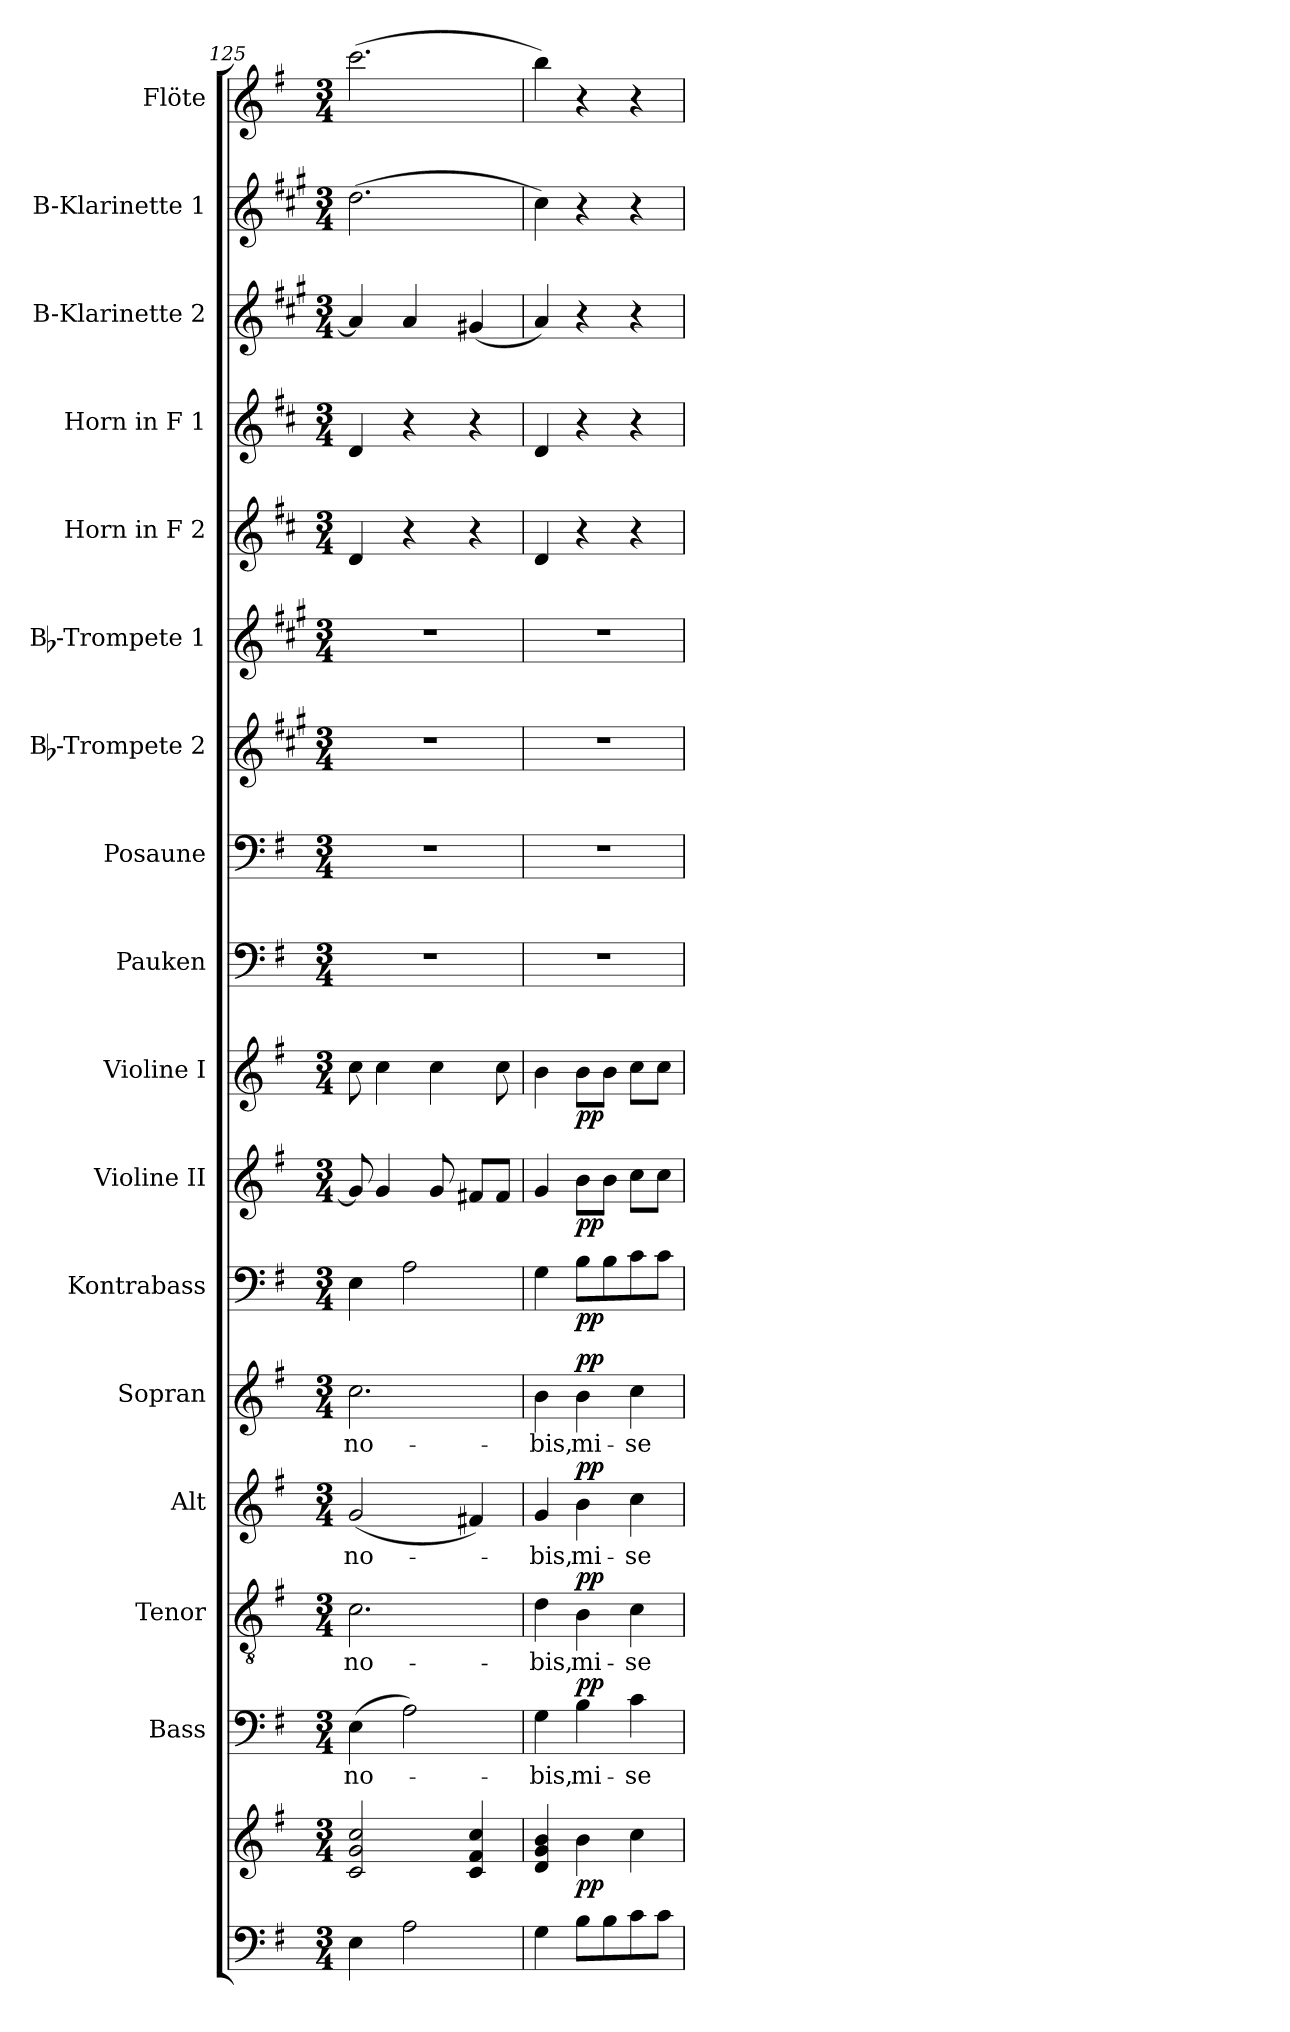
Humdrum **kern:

**kern	**kern	**dynam	**kern	**text	**dynam	**kern	**text	**dynam	**kern	**text	**dynam	**kern	**text	**dynam	**kern	**dynam	**kern	**dynam	**kern	**dynam	**kern	**kern	**kern	**kern	**kern	**kern	**kern	**kern	**kern
*part17	*part17	*part17	*part16	*part16	*part16	*part15	*part15	*part15	*part14	*part14	*part14	*part13	*part13	*part13	*part12	*part12	*part11	*part11	*part10	*part10	*part9	*part8	*part7	*part6	*part5	*part4	*part3	*part2	*part1
*staff18	*staff17	*staff17/18	*staff16	*staff16	*staff16	*staff15	*staff15	*staff15	*staff14	*staff14	*staff14	*staff13	*staff13	*staff13	*staff12	*staff12	*staff11	*staff11	*staff10	*staff10	*staff9	*staff8	*staff7	*staff6	*staff5	*staff4	*staff3	*staff2	*staff1
*	*	*	*I"Bass	*	*	*I"Tenor	*	*	*I"Alt	*	*	*I"Sopran	*	*	*I"Kontrabass	*	*I"Violine II	*	*I"Violine I	*	*I"Pauken	*I"Posaune	*I"Bb-Trompete 2	*I"Bb-Trompete 1	*I"Horn in F 2	*I"Horn in F 1	*I"B-Klarinette 2	*I"B-Klarinette 1	*I"Flöte
*	*	*	*I'B.	*	*	*I'T.	*	*	*I'A.	*	*	*I'S.	*	*	*I'Kb.	*	*I'Vl. II	*	*I'Vl. I	*	*I'Pk.	*I'Pos.	*I'Bb Trp. 2	*I'Bb Trp. 1	*I'Hrn. 2	*I'Hrn. 1	*I'B Kl. 2	*I'B Kl. 1	*I'Fl.
*clefF4	*clefG2	*	*clefF4	*	*	*clefGv2	*	*	*clefG2	*	*	*clefG2	*	*	*clefF4	*	*clefG2	*	*clefG2	*	*clefF4	*clefF4	*clefG2	*clefG2	*clefG2	*clefG2	*clefG2	*clefG2	*clefG2
*	*	*	*	*	*	*	*	*	*	*	*	*	*	*	*ITrd7c12	*	*	*	*	*	*	*	*ITrd1c2	*ITrd1c2	*ITrd4c7	*ITrd4c7	*ITrd1c2	*ITrd1c2	*
*k[f#]	*k[f#]	*	*k[f#]	*	*	*k[f#]	*	*	*k[f#]	*	*	*k[f#]	*	*	*k[f#]	*	*k[f#]	*	*k[f#]	*	*k[f#]	*k[f#]	*k[f#]	*k[f#]	*k[f#]	*k[f#]	*k[f#]	*k[f#]	*k[f#]
*G:	*G:	*	*G:	*	*	*G:	*	*	*G:	*	*	*G:	*	*	*G:	*	*G:	*	*G:	*	*G:	*G:	*G:	*G:	*G:	*G:	*G:	*G:	*G:
*M3/4	*M3/4	*	*M3/4	*	*	*M3/4	*	*	*M3/4	*	*	*M3/4	*	*	*M3/4	*	*M3/4	*	*M3/4	*	*M3/4	*M3/4	*M3/4	*M3/4	*M3/4	*M3/4	*M3/4	*M3/4	*M3/4
=125	=125	=125	=125	=125	=125	=125	=125	=125	=125	=125	=125	=125	=125	=125	=125	=125	=125	=125	=125	=125	=125	=125	=125	=125	=125	=125	=125	=125	=125
!	!	!	!	!LO:LY:b	!	!	!LO:LY:b	!	!	!LO:LY:b	!	!	!LO:LY:b	!	!	!	!	!	!	!	!	!	!	!	!	!	!	!	!
4E\	2c/ 2g/ 2cc/	.	(>4E\	no-	.	2.c\	no-	.	(<2g/	no-	.	2.cc\	no-	.	4EE\	.	8g/]	.	8cc\	.	2.r	2.r	2.r	2.r	4G/	4G/	4g/]	(>2.cc\	(>2.ccc\
.	.	.	.	.	.	.	.	.	.	.	.	.	.	.	.	.	4g/	.	4cc\	.	.	.	.	.	.	.	.	.	.
2A\	.	.	2A\)	.	.	.	.	.	.	.	.	.	.	.	2AA\	.	.	.	.	.	.	.	.	.	4r	4r	4g/	.	.
.	.	.	.	.	.	.	.	.	.	.	.	.	.	.	.	.	8g/	.	4cc\	.	.	.	.	.	.	.	.	.	.
.	4c/ 4f#/ 4cc/	.	.	.	.	.	.	.	4f#X/)	.	.	.	.	.	.	.	8f#X/L	.	.	.	.	.	.	.	4r	4r	(<4f#X/	.	.
.	.	.	.	.	.	.	.	.	.	.	.	.	.	.	.	.	8f#/J	.	8cc\	.	.	.	.	.	.	.	.	.	.
=126	=126	=126	=126	=126	=126	=126	=126	=126	=126	=126	=126	=126	=126	=126	=126	=126	=126	=126	=126	=126	=126	=126	=126	=126	=126	=126	=126	=126	=126
!	!	!	!	!LO:LY:b	!	!	!LO:LY:b	!	!	!LO:LY:b	!	!	!LO:LY:b	!	!	!	!	!	!	!	!	!	!	!	!	!	!	!	!
4G\	4d/ 4g/ 4b/	.	4G\	-bis,	.	4d\	-bis,	.	4g/	-bis,	.	4b\	-bis,	.	4GG\	.	4g/	.	4b\	.	2.r	2.r	2.r	2.r	4G/	4G/	4g/)	4b\)	4bb\)
!	!	!LO:DY:b	!	!LO:LY:b	!LO:DY:a	!	!LO:LY:b	!LO:DY:a	!	!LO:LY:b	!LO:DY:a	!	!LO:LY:b	!LO:DY:a	!	!LO:DY:b	!	!LO:DY:b	!	!LO:DY:b	!	!	!	!	!	!	!	!	!
8B\L	4b\	pp	4B\	mi-	pp	4B\	mi-	pp	4b\	mi-	pp	4b\	mi-	pp	8BB\L	pp	8b\L	pp	8b\L	pp	.	.	.	.	4r	4r	4r	4r	4r
8B\	.	.	.	.	.	.	.	.	.	.	.	.	.	.	8BB\	.	8b\J	.	8b\J	.	.	.	.	.	.	.	.	.	.
!	!	!	!	!LO:LY:b	!	!	!LO:LY:b	!	!	!LO:LY:b	!	!	!LO:LY:b	!	!	!	!	!	!	!	!	!	!	!	!	!	!	!	!
8c\	4cc\	.	4c\	-se-	.	4c\	-se-	.	4cc\	-se-	.	4cc\	-se-	.	8C\	.	8cc\L	.	8cc\L	.	.	.	.	.	4r	4r	4r	4r	4r
8c\J	.	.	.	.	.	.	.	.	.	.	.	.	.	.	8C\J	.	8cc\J	.	8cc\J	.	.	.	.	.	.	.	.	.	.
=	=	=	=	=	=	=	=	=	=	=	=	=	=	=	=	=	=	=	=	=	=	=	=	=	=	=	=	=	=
*-	*-	*-	*-	*-	*-	*-	*-	*-	*-	*-	*-	*-	*-	*-	*-	*-	*-	*-	*-	*-	*-	*-	*-	*-	*-	*-	*-	*-	*-
